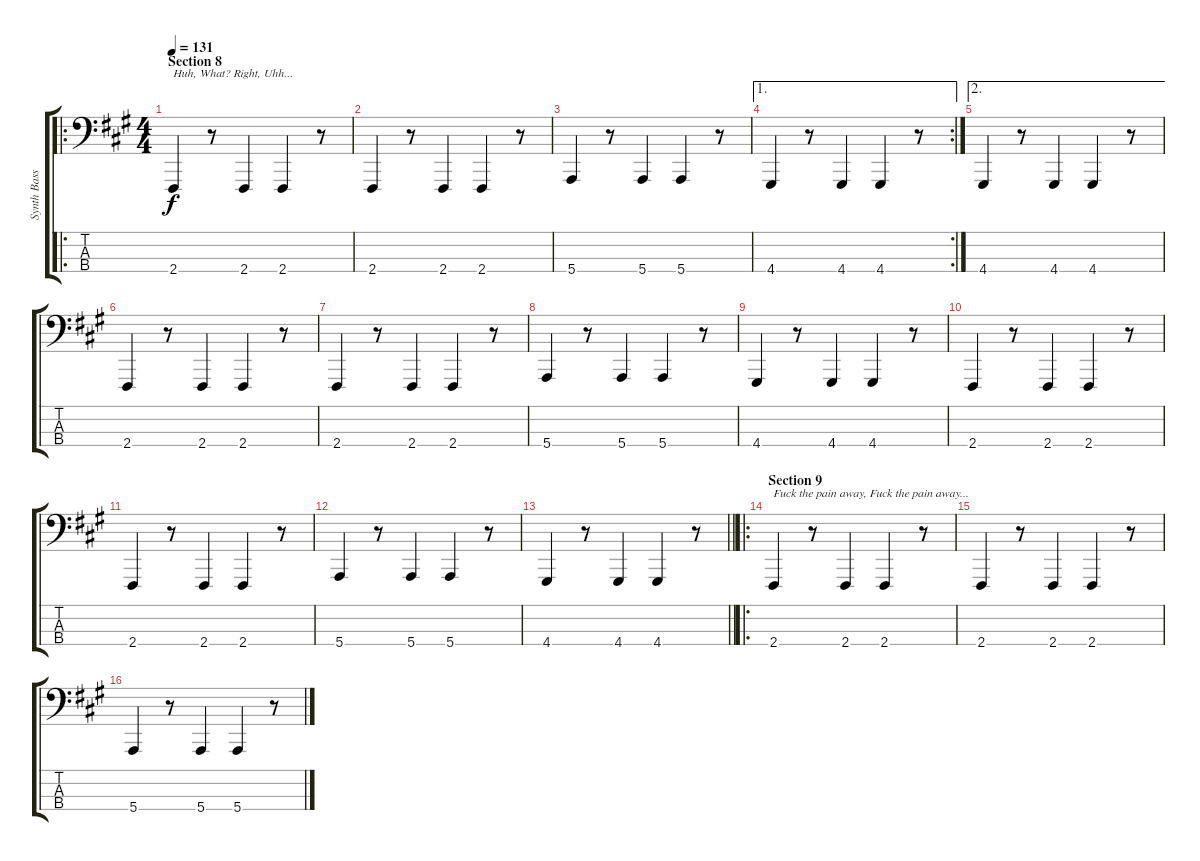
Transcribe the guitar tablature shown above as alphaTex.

\track ("Synth Bassline" "Synth Bass") {instrument lead2sawtooth}
\staff {score tabs}
\tuning (G2 D2 A1 E1) {hide}
\ro
\ts (4 4)
\section ("" "Section 8")
\tempo 131
\clef f4
\ks f#minor
2.4.4{txt "Huh, What? Right, Uhh..." dy f} r.8 2.4.4 2.4.4 r.8 |
2.4.4 r.8 2.4.4 2.4.4 r.8 |
5.4.4 r.8 5.4.4 5.4.4 r.8 |
\ae 1
\rc 2
4.4.4 r.8 4.4.4 4.4.4 r.8 |
\ae 2
4.4.4 r.8 4.4.4 4.4.4 r.8 |
2.4.4 r.8 2.4.4 2.4.4 r.8 |
2.4.4 r.8 2.4.4 2.4.4 r.8 |
5.4.4 r.8 5.4.4 5.4.4 r.8 |
4.4.4 r.8 4.4.4 4.4.4 r.8 |
2.4.4 r.8 2.4.4 2.4.4 r.8 |
2.4.4 r.8 2.4.4 2.4.4 r.8 |
5.4.4 r.8 5.4.4 5.4.4 r.8 |
\barLineRight lightlight
4.4.4 r.8 4.4.4 4.4.4 r.8 |
\ro
\section ("" "Section 9")
2.4.4{txt "Fuck the pain away, Fuck the pain away..."} r.8 2.4.4 2.4.4 r.8 |
2.4.4 r.8 2.4.4 2.4.4 r.8 |
5.4.4 r.8 5.4.4 5.4.4 r.8
